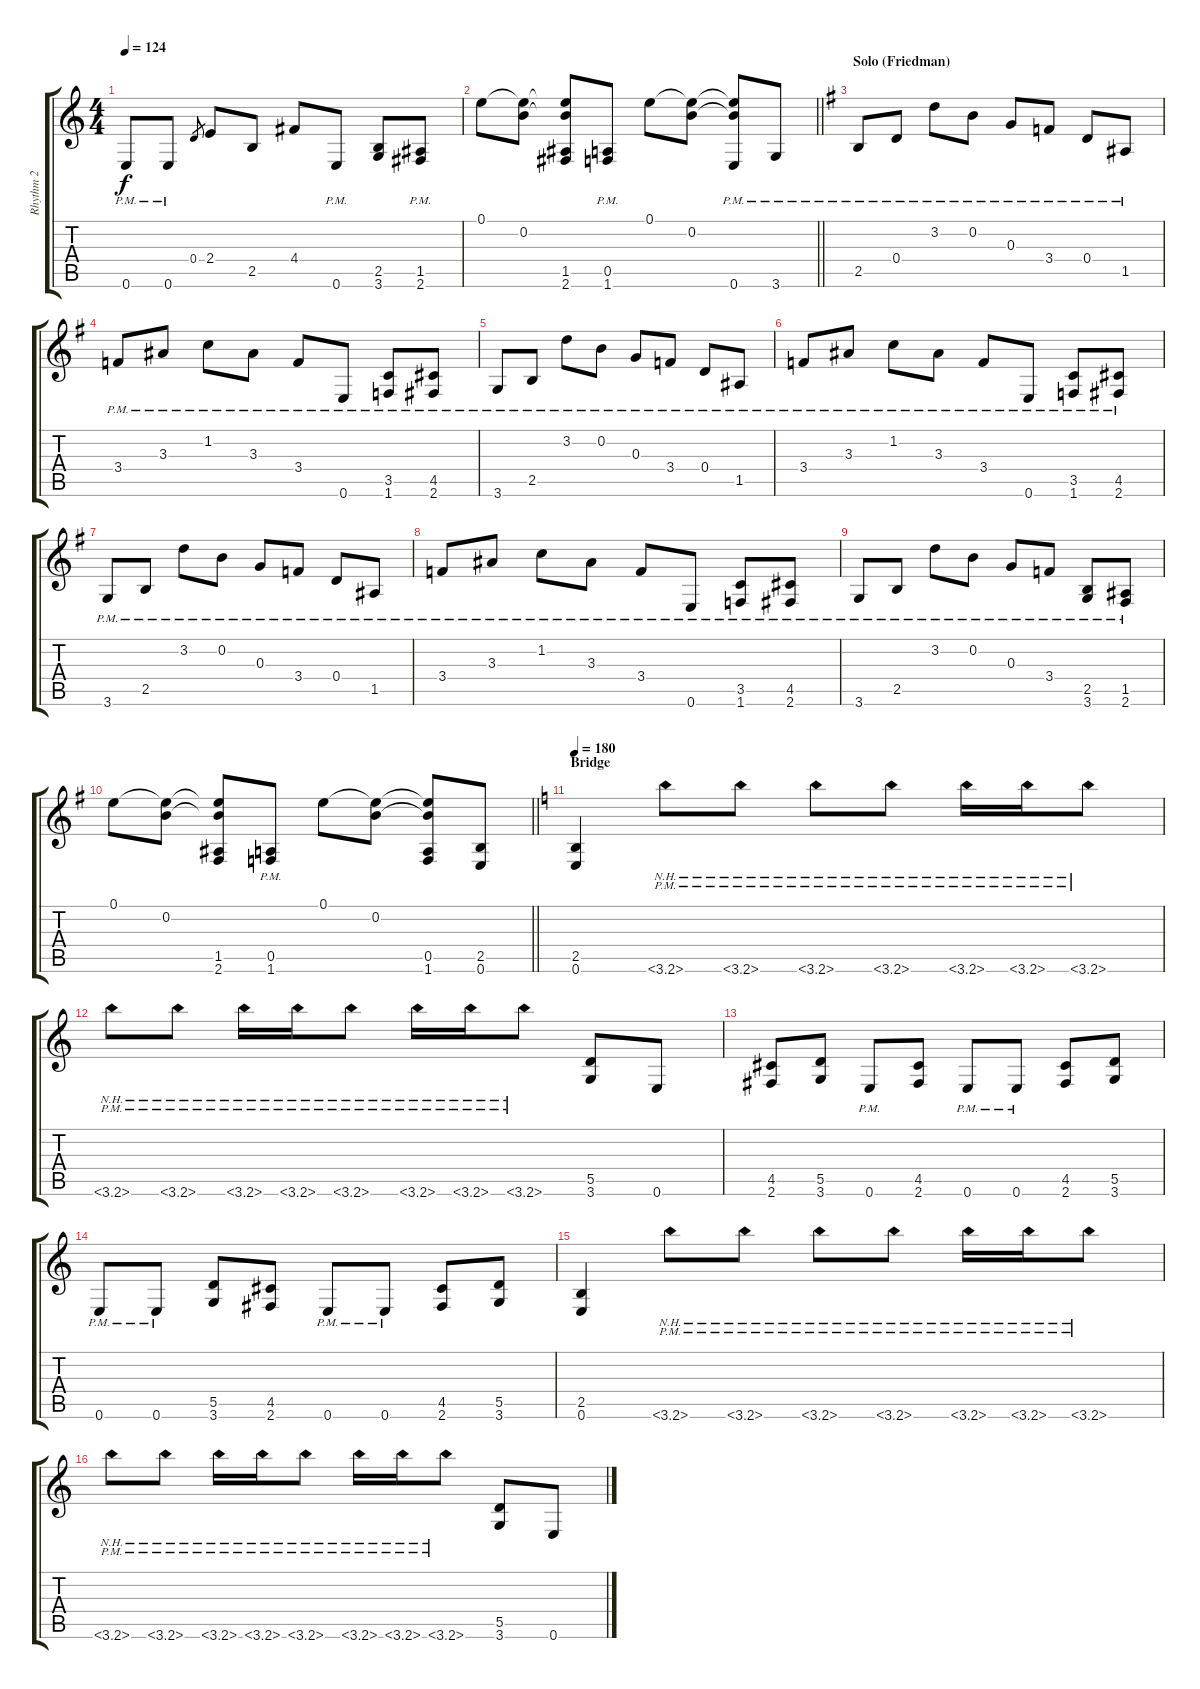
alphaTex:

\track ("Rhythm 2" "Rhythm 2") {instrument distortionguitar}
\staff {score tabs}
\tuning (E4 B3 G3 D3 A2 E2) {hide}
\ts (4 4)
\tempo 124
\clef g2
\ks c
0.6{pm}.8{dy f} 0.6{pm}.8 0.4.8{gr} 2.4.8 2.5.8 4.4.8 0.6{pm}.8 (2.5 3.6).8 (1.5{pm} 2.6{pm}).8 |
\barLineRight lightlight
0.1.8 (0.1{t} 0.2).8 (0.1{t} 0.2{t} 1.5 2.6).8 (0.5{pm} 1.6{pm}).8 0.1.8 (0.1{t} 0.2).8 (0.1{t} 0.2{t} 0.6{pm}).8 3.6{pm}.8 |
\section ("" "Solo (Friedman)")
\ks g
2.5{pm}.8 0.4{pm}.8 3.2{pm}.8 0.2{pm}.8 0.3{pm}.8 3.4{pm}.8 0.4{pm}.8 1.5{pm}.8 |
3.4{pm}.8 3.3{pm}.8 1.2{pm}.8 3.3{pm}.8 3.4{pm}.8 0.6{pm}.8 (3.5{pm} 1.6{pm}).8 (4.5{pm} 2.6{pm}).8 |
3.6{pm}.8 2.5{pm}.8 3.2{pm}.8 0.2{pm}.8 0.3{pm}.8 3.4{pm}.8 0.4{pm}.8 1.5{pm}.8 |
3.4{pm}.8 3.3{pm}.8 1.2{pm}.8 3.3{pm}.8 3.4{pm}.8 0.6{pm}.8 (3.5{pm} 1.6{pm}).8 (4.5{pm} 2.6{pm}).8 |
3.6{pm}.8 2.5{pm}.8 3.2{pm}.8 0.2{pm}.8 0.3{pm}.8 3.4{pm}.8 0.4{pm}.8 1.5{pm}.8 |
3.4{pm}.8 3.3{pm}.8 1.2{pm}.8 3.3{pm}.8 3.4{pm}.8 0.6{pm}.8 (3.5{pm} 1.6{pm}).8 (4.5{pm} 2.6{pm}).8 |
3.6{pm}.8 2.5{pm}.8 3.2{pm}.8 0.2{pm}.8 0.3{pm}.8 3.4{pm}.8 (2.5{pm} 3.6{pm}).8 (1.5{pm} 2.6{pm}).8 |
\barLineRight lightlight
0.1.8 (0.1{t} 0.2).8 (0.1{t} 0.2{t} 1.5 2.6).8 (0.5{pm} 1.6{pm}).8 0.1.8 (0.1{t} 0.2).8 (0.1{t} 0.2{t} 0.5 1.6).8 (2.5 0.6).8 |
\section ("" "Bridge")
\tempo 180
\ks c
(2.5 0.6).4 3.6{nh pm}.8 3.6{nh pm}.8 3.6{nh pm}.8 3.6{nh pm}.8 3.6{nh pm}.16 3.6{nh pm}.16 3.6{nh pm}.8 |
3.6{nh pm}.8 3.6{nh pm}.8 3.6{nh pm}.16 3.6{nh pm}.16 3.6{nh pm}.8 3.6{nh pm}.16 3.6{nh pm}.16 3.6{nh pm}.8 (5.5 3.6).8 0.6.8 |
(4.5 2.6).8 (5.5 3.6).8 0.6{pm}.8 (4.5 2.6).8 0.6{pm}.8 0.6{pm}.8 (4.5 2.6).8 (5.5 3.6).8 |
0.6{pm}.8 0.6{pm}.8 (5.5 3.6).8 (4.5 2.6).8 0.6{pm}.8 0.6{pm}.8 (4.5 2.6).8 (5.5 3.6).8 |
(2.5 0.6).4 3.6{nh pm}.8 3.6{nh pm}.8 3.6{nh pm}.8 3.6{nh pm}.8 3.6{nh pm}.16 3.6{nh pm}.16 3.6{nh pm}.8 |
3.6{nh pm}.8 3.6{nh pm}.8 3.6{nh pm}.16 3.6{nh pm}.16 3.6{nh pm}.8 3.6{nh pm}.16 3.6{nh pm}.16 3.6{nh pm}.8 (5.5 3.6).8 0.6.8
